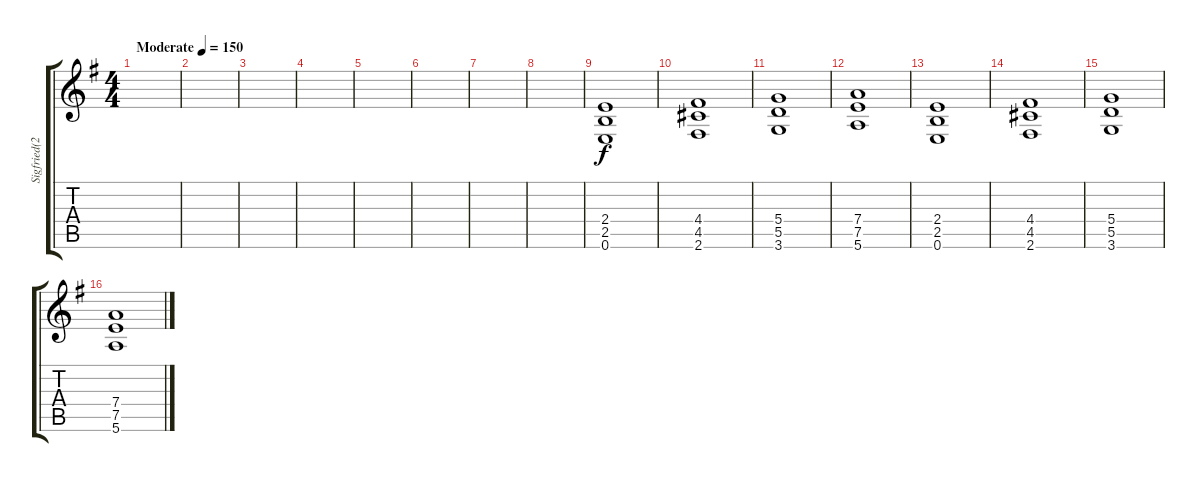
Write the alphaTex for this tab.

\track ("Sigfried(2)" "Sigfried(2") {instrument overdrivenguitar}
\staff {score tabs}
\tuning (E4 B3 G3 D3 A2 E2) {hide}
\ts (4 4)
\tempo (150 "Moderate")
\clef g2
\ks eminor
|
|
|
|
|
|
|
|
(2.4 2.5 0.6).1 |
(4.4 4.5 2.6).1 |
(5.4 5.5 3.6).1 |
(7.4 7.5 5.6).1 |
(2.4 2.5 0.6).1 |
(4.4 4.5 2.6).1 |
(5.4 5.5 3.6).1 |
(7.4 7.5 5.6).1
